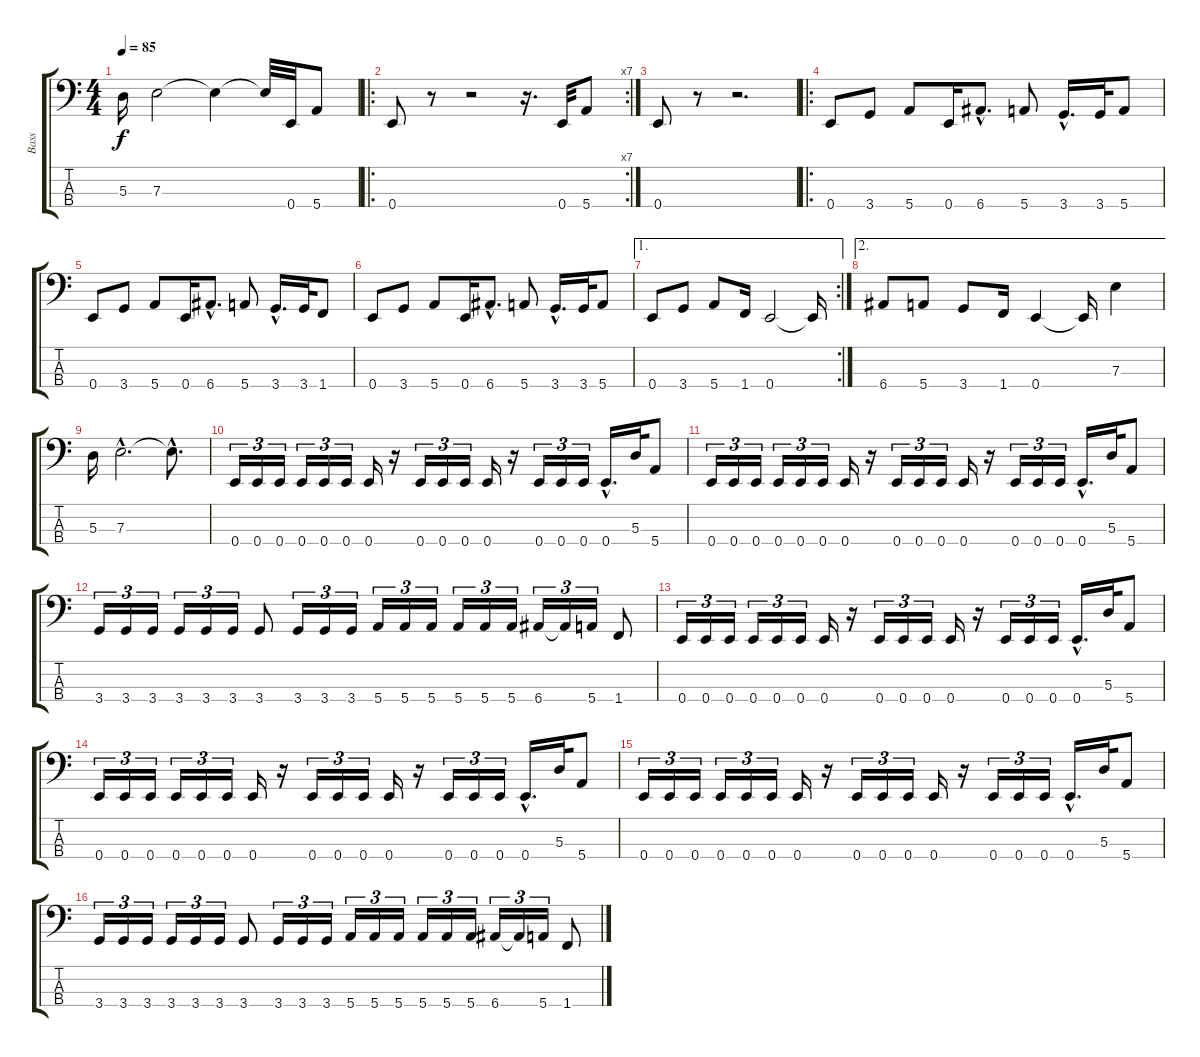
\track ("Bass" "Bass") {instrument electricbasspick}
\staff {score tabs}
\tuning (G2 D2 A1 E1) {hide}
\ts (4 4)
\tempo 85
\clef f4
\ks c
5.3.16{dy f} 7.3.2 7.3{t}.4 7.3{t}.32 0.4.32 5.4.8 |
\ro
\rc 7
0.4.8 r.8 r.2 r.16{d} 0.4.32 5.4.8 |
0.4.8 r.8 r.2{d} |
\ro
0.4.8 3.4.8 5.4.8 0.4.16 6.4{hac}.8{d} 5.4.8 3.4{hac}.16{d} 3.4.32 5.4.8 |
0.4.8 3.4.8 5.4.8 0.4.16 6.4{hac}.8{d} 5.4.8 3.4{hac}.16{d} 3.4.32 1.4.8 |
0.4.8 3.4.8 5.4.8 0.4.16 6.4{hac}.8{d} 5.4.8 3.4{hac}.16{d} 3.4.32 5.4.8 |
\ae 1
\rc 2
0.4.8 3.4.8 5.4.8 1.4.16 0.4.2 0.4{t}.16 |
\ae 2
6.4.8 5.4.8 3.4.8 1.4.16 0.4.4 0.4{t}.16 7.3.4 |
5.3.16 7.3{hac}.2{d} 7.3{hac t}.8{d} |
0.4.16{tu (3 2)} 0.4.16{tu (3 2)} 0.4.16{tu (3 2)} 0.4.16{tu (3 2)} 0.4.16{tu (3 2)} 0.4.16{tu (3 2)} 0.4.16 r.16 0.4.16{tu (3 2)} 0.4.16{tu (3 2)} 0.4.16{tu (3 2)} 0.4.16 r.16 0.4.16{tu (3 2)} 0.4.16{tu (3 2)} 0.4.16{tu (3 2)} 0.4{hac}.16{d} 5.3.32 5.4.8 |
0.4.16{tu (3 2)} 0.4.16{tu (3 2)} 0.4.16{tu (3 2)} 0.4.16{tu (3 2)} 0.4.16{tu (3 2)} 0.4.16{tu (3 2)} 0.4.16 r.16 0.4.16{tu (3 2)} 0.4.16{tu (3 2)} 0.4.16{tu (3 2)} 0.4.16 r.16 0.4.16{tu (3 2)} 0.4.16{tu (3 2)} 0.4.16{tu (3 2)} 0.4{hac}.16{d} 5.3.32 5.4.8 |
3.4.16{tu (3 2)} 3.4.16{tu (3 2)} 3.4.16{tu (3 2)} 3.4.16{tu (3 2)} 3.4.16{tu (3 2)} 3.4.16{tu (3 2)} 3.4.8 3.4.16{tu (3 2)} 3.4.16{tu (3 2)} 3.4.16{tu (3 2)} 5.4.16{tu (3 2)} 5.4.16{tu (3 2)} 5.4.16{tu (3 2)} 5.4.16{tu (3 2)} 5.4.16{tu (3 2)} 5.4.16{tu (3 2)} 6.4.16{tu (3 2)} 6.4{t}.16{tu (3 2)} 5.4.16{tu (3 2)} 1.4.8 |
0.4.16{tu (3 2)} 0.4.16{tu (3 2)} 0.4.16{tu (3 2)} 0.4.16{tu (3 2)} 0.4.16{tu (3 2)} 0.4.16{tu (3 2)} 0.4.16 r.16 0.4.16{tu (3 2)} 0.4.16{tu (3 2)} 0.4.16{tu (3 2)} 0.4.16 r.16 0.4.16{tu (3 2)} 0.4.16{tu (3 2)} 0.4.16{tu (3 2)} 0.4{hac}.16{d} 5.3.32 5.4.8 |
0.4.16{tu (3 2)} 0.4.16{tu (3 2)} 0.4.16{tu (3 2)} 0.4.16{tu (3 2)} 0.4.16{tu (3 2)} 0.4.16{tu (3 2)} 0.4.16 r.16 0.4.16{tu (3 2)} 0.4.16{tu (3 2)} 0.4.16{tu (3 2)} 0.4.16 r.16 0.4.16{tu (3 2)} 0.4.16{tu (3 2)} 0.4.16{tu (3 2)} 0.4{hac}.16{d} 5.3.32 5.4.8 |
0.4.16{tu (3 2)} 0.4.16{tu (3 2)} 0.4.16{tu (3 2)} 0.4.16{tu (3 2)} 0.4.16{tu (3 2)} 0.4.16{tu (3 2)} 0.4.16 r.16 0.4.16{tu (3 2)} 0.4.16{tu (3 2)} 0.4.16{tu (3 2)} 0.4.16 r.16 0.4.16{tu (3 2)} 0.4.16{tu (3 2)} 0.4.16{tu (3 2)} 0.4{hac}.16{d} 5.3.32 5.4.8 |
3.4.16{tu (3 2)} 3.4.16{tu (3 2)} 3.4.16{tu (3 2)} 3.4.16{tu (3 2)} 3.4.16{tu (3 2)} 3.4.16{tu (3 2)} 3.4.8 3.4.16{tu (3 2)} 3.4.16{tu (3 2)} 3.4.16{tu (3 2)} 5.4.16{tu (3 2)} 5.4.16{tu (3 2)} 5.4.16{tu (3 2)} 5.4.16{tu (3 2)} 5.4.16{tu (3 2)} 5.4.16{tu (3 2)} 6.4.16{tu (3 2)} 6.4{t}.16{tu (3 2)} 5.4.16{tu (3 2)} 1.4.8
